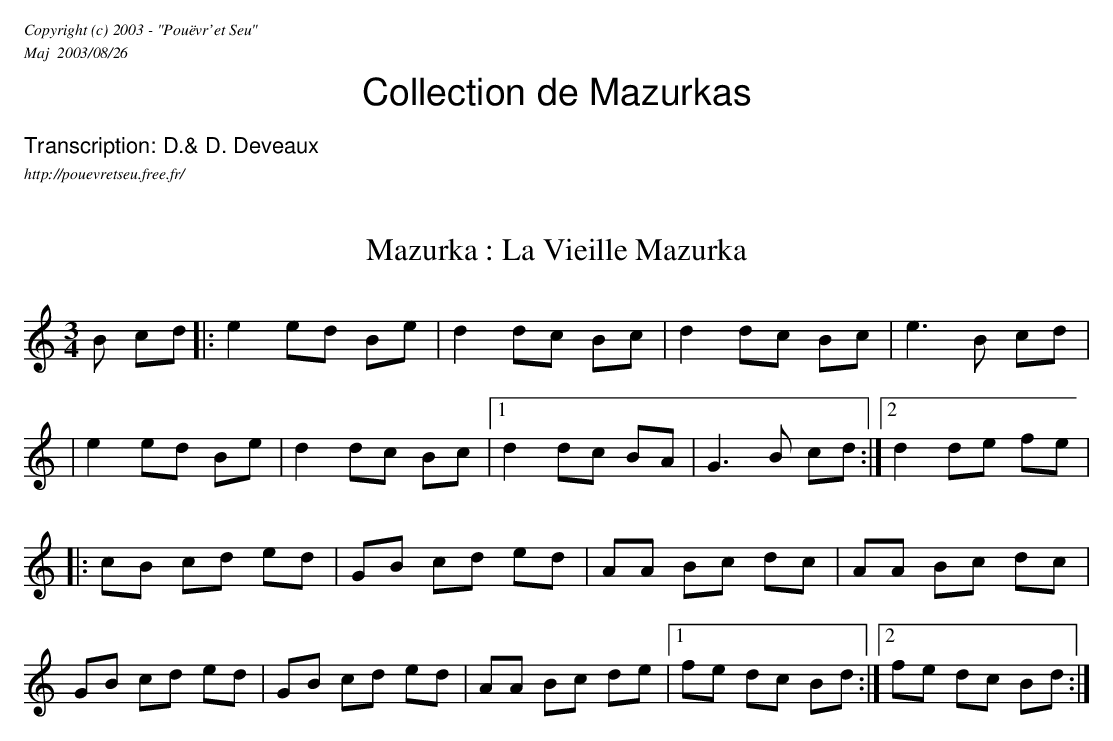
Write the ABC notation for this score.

X:1
T: Mazurka : La Vieille Mazurka
L: 1/8
M: 3/4
K: C
B cd |: e2 ed  Be | d2 dc Bc | d2 dc Bc | e3  B cd |
| e2 ed  Be | d2 dc Bc |1d2 dc BA | G3  B cd :|2d2 de fe |
|: cB cd ed | GB cd ed | AA Bc dc | AA Bc dc |
GB cd ed | GB cd ed | AA Bc de |1fe dc Bd :|2fe dc Bd :|
